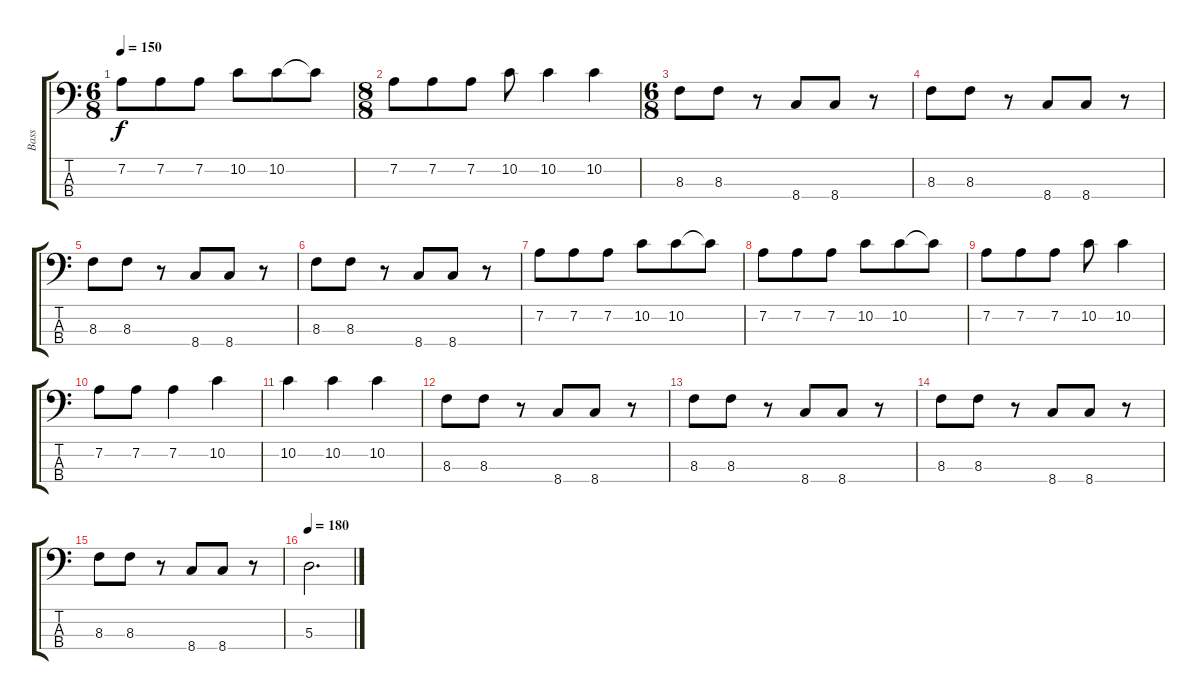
\track ("Bass" "Bass") {instrument electricbassfinger}
\staff {score tabs}
\tuning (G2 D2 A1 E1) {hide}
\ts (6 8)
\tempo 150
\clef f4
\ks c
7.2.8{dy f} 7.2.8 7.2.8 10.2.8 10.2.8 10.2{t}.8 |
\ts (8 8)
7.2.8 7.2.8 7.2.8 10.2.8 10.2.4 10.2.4 |
\ts (6 8)
8.3.8 8.3.8 r.8 8.4.8 8.4.8 r.8 |
8.3.8 8.3.8 r.8 8.4.8 8.4.8 r.8 |
8.3.8 8.3.8 r.8 8.4.8 8.4.8 r.8 |
8.3.8 8.3.8 r.8 8.4.8 8.4.8 r.8 |
7.2.8 7.2.8 7.2.8 10.2.8 10.2.8 10.2{t}.8 |
7.2.8 7.2.8 7.2.8 10.2.8 10.2.8 10.2{t}.8 |
7.2.8 7.2.8 7.2.8 10.2.8 10.2.4 |
7.2.8 7.2.8 7.2.4 10.2.4 |
10.2.4 10.2.4 10.2.4 |
8.3.8 8.3.8 r.8 8.4.8 8.4.8 r.8 |
8.3.8 8.3.8 r.8 8.4.8 8.4.8 r.8 |
8.3.8 8.3.8 r.8 8.4.8 8.4.8 r.8 |
8.3.8 8.3.8 r.8 8.4.8 8.4.8 r.8 |
\tempo 180
5.3.2{d}
